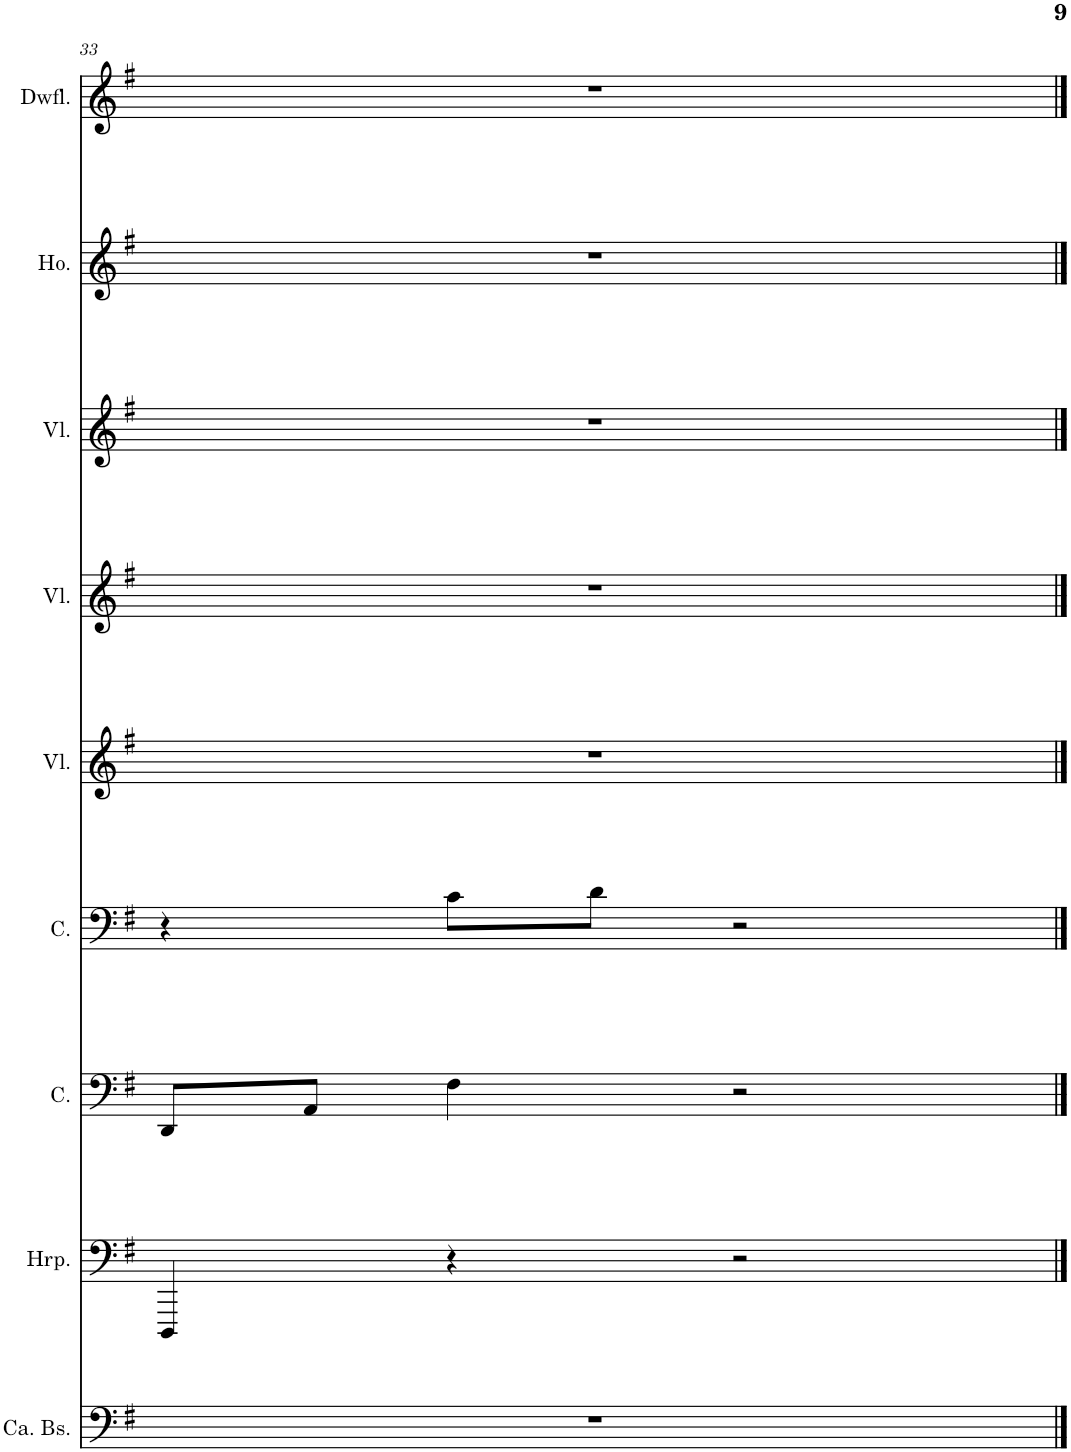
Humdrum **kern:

**kern	**kern	**kern	**kern	**kern	**kern	**kern	**kern	**kern
*part9	*part8	*part7	*part6	*part5	*part4	*part3	*part2	*part1
*staff9	*staff8	*staff7	*staff6	*staff5	*staff4	*staff3	*staff2	*staff1
*I"Contrabas	*I"Harp	*I"Cello	*I"Cello	*I"Viool	*I"Viool	*I"Viool	*I"Hobo	*I"Dwarsfluit
*I'Ca. Bs.	*I'Hrp.	*I'C.	*I'C.	*I'Vl.	*I'Vl.	*I'Vl.	*I'Ho.	*I'Dwfl.
!!LO:PB:g=z
*clefF4	*clefF4	*clefF4	*clefF4	*clefG2	*clefG2	*clefG2	*clefG2	*clefG2
*Trd7c12	*	*	*	*	*	*	*	*
*k[f#]	*k[f#]	*k[f#]	*k[f#]	*k[f#]	*k[f#]	*k[f#]	*k[f#]	*k[f#]
*M4/4	*M4/4	*M4/4	*M4/4	*M4/4	*M4/4	*M4/4	*M4/4	*M4/4
=33	=33	=33	=33	=33	=33	=33	=33	=33
1r	4DDD/	8DD/L	4r	1r	1r	1r	1r	1r
.	.	8AA/J	.	.	.	.	.	.
.	4r	4F#\	8c\L	.	.	.	.	.
.	.	.	8d\J	.	.	.	.	.
.	2r	2r	2r	.	.	.	.	.
==	==	==	==	==	==	==	==	==
*-	*-	*-	*-	*-	*-	*-	*-	*-
